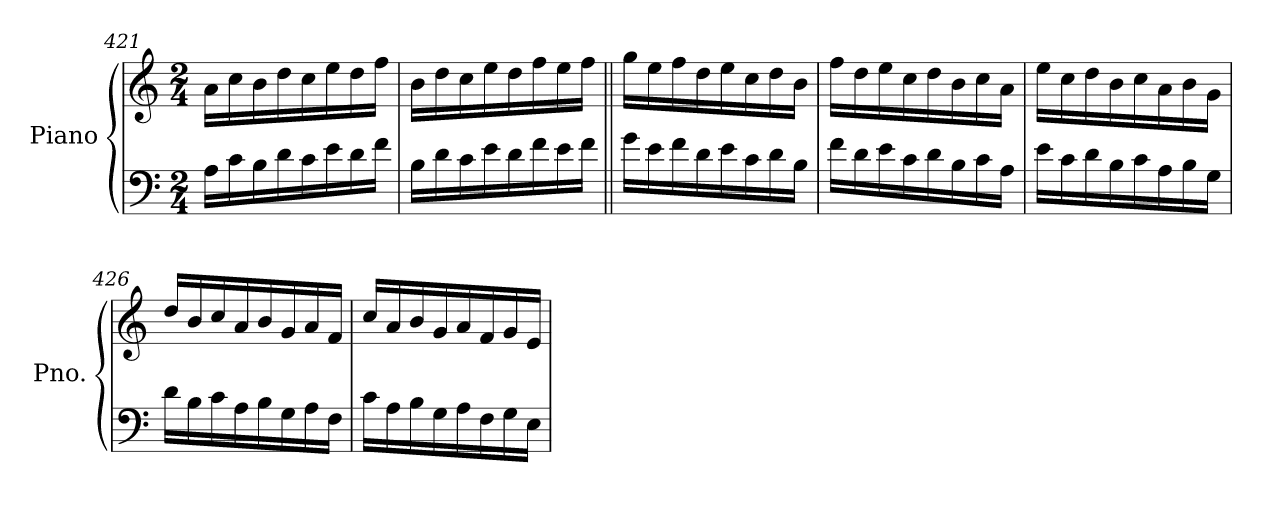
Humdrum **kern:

**kern	**kern
*part1	*part1
*staff2	*staff1
*I"Piano	*
*I'Pno.	*
*clefF4	*clefG2
*k[]	*k[]
*M2/4	*M2/4
=421	=421
16A\LL	16a\LL
16c\	16cc\
16B\	16b\
16d\	16dd\
16c\	16cc\
16e\	16ee\
16d\	16dd\
16f\JJ	16ff\JJ
=422	=422
16B\LL	16b\LL
16d\	16dd\
16c\	16cc\
16e\	16ee\
16d\	16dd\
16f\	16ff\
16e\	16ee\
16f\JJ	16ff\JJ
=423||	=423||
16g\LL	16gg\LL
16e\	16ee\
16f\	16ff\
16d\	16dd\
16e\	16ee\
16c\	16cc\
16d\	16dd\
16B\JJ	16b\JJ
=424	=424
16f\LL	16ff\LL
16d\	16dd\
16e\	16ee\
16c\	16cc\
16d\	16dd\
16B\	16b\
16c\	16cc\
16A\JJ	16a\JJ
=425	=425
16e\LL	16ee\LL
16c\	16cc\
16d\	16dd\
16B\	16b\
16c\	16cc\
16A\	16a\
16B\	16b\
16G\JJ	16g\JJ
!!LO:LB:g=z
=426	=426
16d\LL	16dd/LL
16B\	16b/
16c\	16cc/
16A\	16a/
16B\	16b/
16G\	16g/
16A\	16a/
16F\JJ	16f/JJ
=427	=427
16c\LL	16cc/LL
16A\	16a/
16B\	16b/
16G\	16g/
16A\	16a/
16F\	16f/
16G\	16g/
16E\JJ	16e/JJ
=	=
*-	*-
